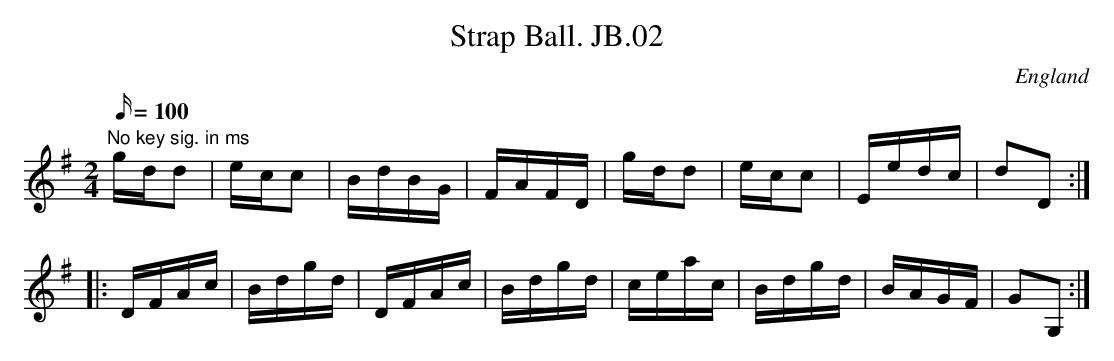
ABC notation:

X:1
T:Strap Ball. JB.02
M:2/4
L:1/16
Q:100
O:England
K:G
"No key sig. in ms"gdd2|ecc2|BdBG|FAFD|gdd2|ecc2|Eedc|d2D2:|!
|:DFAc|Bdgd|DFAc|Bdgd|ceac|Bdgd|BAGF|G2G,2:|]
